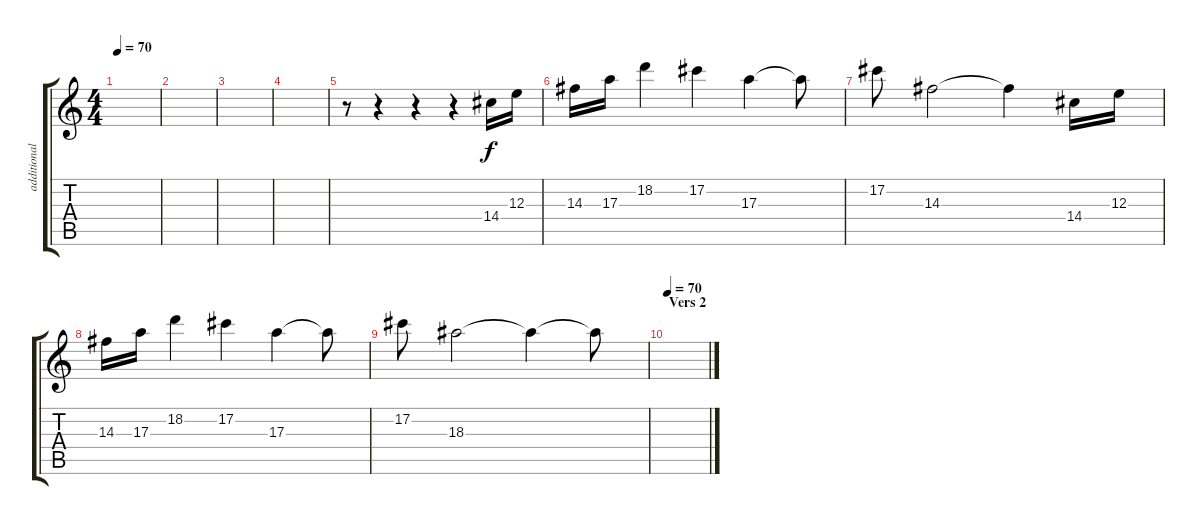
\track ("additional guitar" "additional") {instrument acousticguitarsteel}
\staff {score tabs}
\tuning (Db4 Ab3 E3 B2 Gb2 B1) {hide}
\ts (4 4)
\tempo 70
\clef g2
\ks c
|
|
|
|
r.8 r.4 r.4 r.4 14.4.16 12.3.16 |
14.3.16 17.3.16 18.2.4 17.2.4 17.3.4 17.3{t}.8 |
17.2.8 14.3.2 14.3{t}.4 14.4.16 12.3.16 |
14.3.16 17.3.16 18.2.4 17.2.4 17.3.4 17.3{t}.8 |
17.2.8 18.3.2 18.3{t}.4 18.3{t}.8 |
\section ("" "Vers 2")
\tempo 70
